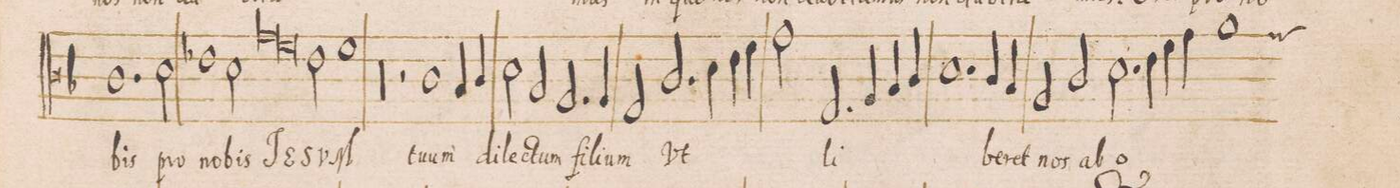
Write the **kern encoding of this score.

**kern	**text
*I"DISCANTVS	*
*clefC3	*
*k[b-]	*
*met(C|)	*
*M2/1	*
1.c	-bis
2d\	pro
=72-	=72-
1e-X	no-
2d\	-bis
*lig	*
1g\	JE-
=73-	=73-
1f	.
*Xlig	*
2eny\	-SVM
=74-	=74-
1f	.
00r	.
=75-	=75-
=76-	=76-
2r	.
1c\	tu-
=77-	=77-
4B-/	-um
4c/	de-
2d\	-lec-
2B-/	-tum
=78-	=78-
2.A/	fi-
4A/	-li-
2G/	-um
2.c/	Ut
=79-	=79-
4d\	.
4e\	.
4f\	.
2g\	.
2.G/	li-
=80-	=80-
4A/	.
4B-/	.
4c/	.
1.d	.
=81-	=81-
4c/	-be-
4B-/	-ret
2A/	nos
2c/	ab
=82-	=82-
2.d\	o-
4e\	.
4f\	.
4g\	.
*custos:g	*
1a\	.
=83-	=83-
*-	*-
